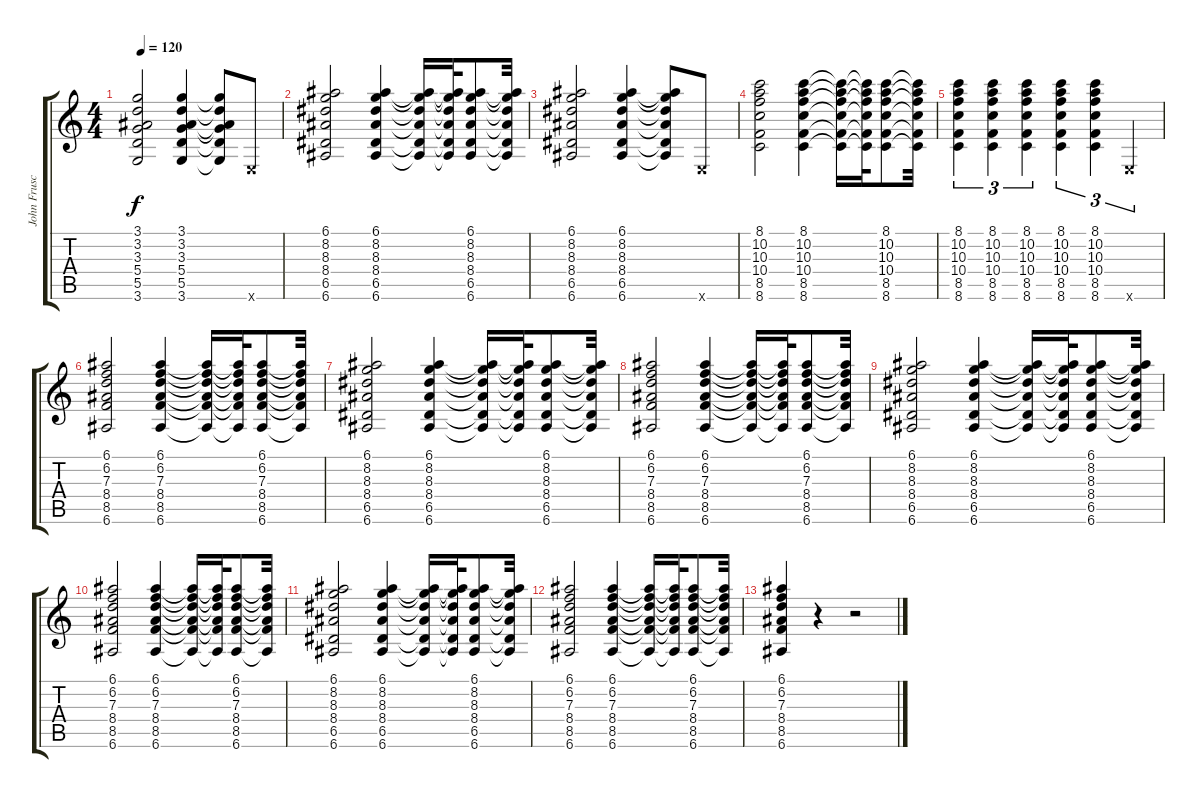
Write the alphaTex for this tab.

\track ("John Frusciante" "John Frusc") {instrument electricguitarjazz}
\staff {score tabs}
\tuning (E4 B3 G3 D3 A2 E2) {hide}
\ts (4 4)
\tempo 120
\clef g2
\ks c
(3.1 3.2 3.3 5.4 5.5 3.6).2{dy f} (3.1 3.2 3.3 5.4 5.5 3.6).4 (3.1{t} 3.2{t} 3.3{t} 5.4{t} 5.5{t} 3.6{t}).8 0.6{x}.8 |
(6.1 8.2 8.3 8.4 6.5 6.6).2 (6.1 8.2 8.3 8.4 6.5 6.6).4 (6.1{t} 8.2{t} 8.3{t} 8.4{t} 6.5{t} 6.6{t}).16 (6.1{t} 8.2{t} 8.3{t} 8.4{t} 6.5{t} 6.6{t}).32 (6.1 8.2 8.3 8.4 6.5 6.6).8 (6.1{t} 8.2{t} 8.3{t} 8.4{t} 6.5{t} 6.6{t}).32 |
(6.1 8.2 8.3 8.4 6.5 6.6).2 (6.1 8.2 8.3 8.4 6.5 6.6).4 (6.1{t} 8.2{t} 8.3{t} 8.4{t} 6.5{t} 6.6{t}).8 0.6{x}.8 |
(8.1 10.2 10.3 10.4 8.5 8.6).2 (8.1 10.2 10.3 10.4 8.5 8.6).4 (8.1{t} 10.2{t} 10.3{t} 10.4{t} 8.5{t} 8.6{t}).16 (8.1{t} 10.2{t} 10.3{t} 10.4{t} 8.5{t} 8.6{t}).32 (8.1 10.2 10.3 10.4 8.5 8.6).8 (8.1{t} 10.2{t} 10.3{t} 10.4{t} 8.5{t} 8.6{t}).32 |
(8.1 10.2 10.3 10.4 8.5 8.6).4{tu (3 2)} (8.1 10.2 10.3 10.4 8.5 8.6).4{tu (3 2)} (8.1 10.2 10.3 10.4 8.5 8.6).4{tu (3 2)} (8.1 10.2 10.3 10.4 8.5 8.6).4{tu (3 2)} (8.1 10.2 10.3 10.4 8.5 8.6).4{tu (3 2)} 0.6{x}.4{tu (3 2)} |
(6.1 6.2 7.3 8.4 8.5 6.6).2 (6.1 6.2 7.3 8.4 8.5 6.6).4 (6.1{t} 6.2{t} 7.3{t} 8.4{t} 8.5{t} 6.6{t}).16 (6.1{t} 6.2{t} 7.3{t} 8.4{t} 8.5{t} 6.6{t}).32 (6.1 6.2 7.3 8.4 8.5 6.6).8 (6.1{t} 6.2{t} 7.3{t} 8.4{t} 8.5{t} 6.6{t}).32 |
(6.1 8.2 8.3 8.4 6.5 6.6).2 (6.1 8.2 8.3 8.4 6.5 6.6).4 (6.1{t} 8.2{t} 8.3{t} 8.4{t} 6.5{t} 6.6{t}).16 (6.1{t} 8.2{t} 8.3{t} 8.4{t} 6.5{t} 6.6{t}).32 (6.1 8.2 8.3 8.4 6.5 6.6).8 (6.1{t} 8.2{t} 8.3{t} 8.4{t} 6.5{t} 6.6{t}).32 |
(6.1 6.2 7.3 8.4 8.5 6.6).2 (6.1 6.2 7.3 8.4 8.5 6.6).4 (6.1{t} 6.2{t} 7.3{t} 8.4{t} 8.5{t} 6.6{t}).16 (6.1{t} 6.2{t} 7.3{t} 8.4{t} 8.5{t} 6.6{t}).32 (6.1 6.2 7.3 8.4 8.5 6.6).8 (6.1{t} 6.2{t} 7.3{t} 8.4{t} 8.5{t} 6.6{t}).32 |
(6.1 8.2 8.3 8.4 6.5 6.6).2 (6.1 8.2 8.3 8.4 6.5 6.6).4 (6.1{t} 8.2{t} 8.3{t} 8.4{t} 6.5{t} 6.6{t}).16 (6.1{t} 8.2{t} 8.3{t} 8.4{t} 6.5{t} 6.6{t}).32 (6.1 8.2 8.3 8.4 6.5 6.6).8 (6.1{t} 8.2{t} 8.3{t} 8.4{t} 6.5{t} 6.6{t}).32 |
(6.1 6.2 7.3 8.4 8.5 6.6).2 (6.1 6.2 7.3 8.4 8.5 6.6).4 (6.1{t} 6.2{t} 7.3{t} 8.4{t} 8.5{t} 6.6{t}).16 (6.1{t} 6.2{t} 7.3{t} 8.4{t} 8.5{t} 6.6{t}).32 (6.1 6.2 7.3 8.4 8.5 6.6).8 (6.1{t} 6.2{t} 7.3{t} 8.4{t} 8.5{t} 6.6{t}).32 |
(6.1 8.2 8.3 8.4 6.5 6.6).2 (6.1 8.2 8.3 8.4 6.5 6.6).4 (6.1{t} 8.2{t} 8.3{t} 8.4{t} 6.5{t} 6.6{t}).16 (6.1{t} 8.2{t} 8.3{t} 8.4{t} 6.5{t} 6.6{t}).32 (6.1 8.2 8.3 8.4 6.5 6.6).8 (6.1{t} 8.2{t} 8.3{t} 8.4{t} 6.5{t} 6.6{t}).32 |
(6.1 6.2 7.3 8.4 8.5 6.6).2 (6.1 6.2 7.3 8.4 8.5 6.6).4 (6.1{t} 6.2{t} 7.3{t} 8.4{t} 8.5{t} 6.6{t}).16 (6.1{t} 6.2{t} 7.3{t} 8.4{t} 8.5{t} 6.6{t}).32 (6.1 6.2 7.3 8.4 8.5 6.6).8 (6.1{t} 6.2{t} 7.3{t} 8.4{t} 8.5{t} 6.6{t}).32 |
(6.1 6.2 7.3 8.4 8.5 6.6).4 r.4 r.2
